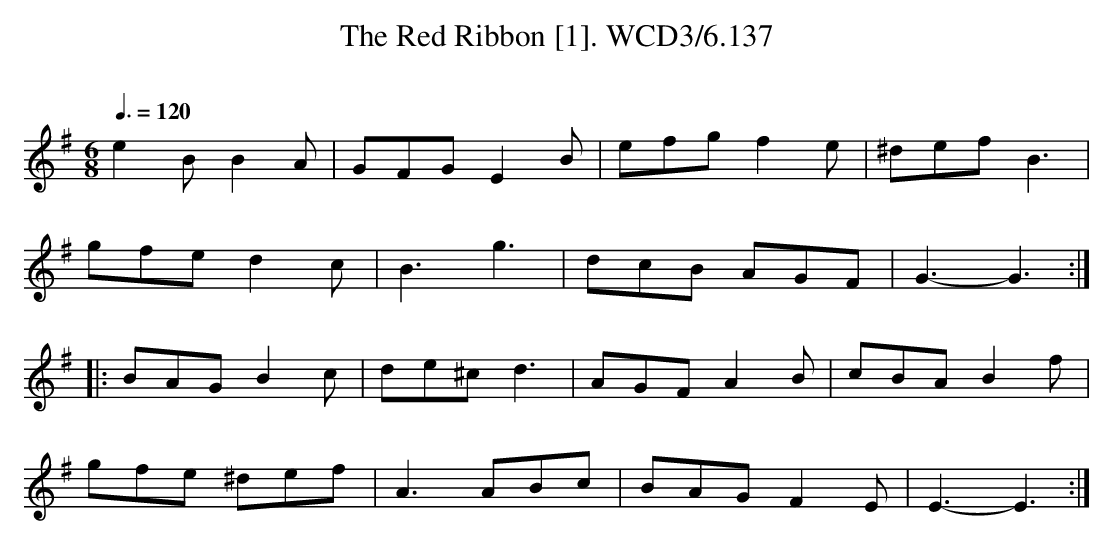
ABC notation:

X:1
T:Red Ribbon [1]. WCD3/6.137, The
O:
M:6/8
L:1/8
Q:3/8=120
K:G
e2 B B2 A|GFG E2 B|efg f2 e|^def B3|
gfe d2 c|B3 g3|dcB AGF|G3-G3:|
|:BAG B2 c|de^c d3|AGF A2 B|cBA B2 f|
gfe ^def|A3 ABc|BAG F2 E|E3-E3:|
